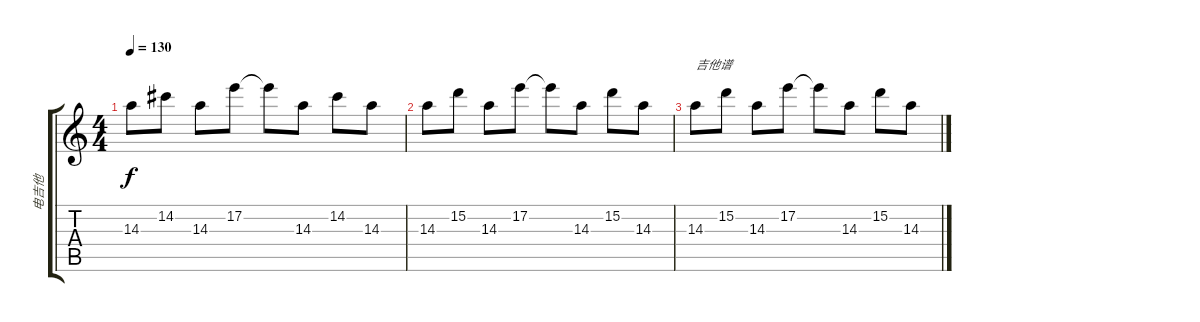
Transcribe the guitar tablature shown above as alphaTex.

\track ("电吉他" "电吉他") {instrument overdrivenguitar}
\staff {score tabs}
\tuning (E4 B3 G3 D3 A2 E2) {hide}
\ts (4 4)
\tempo 130
\clef g2
\ks c
14.3.8{dy f} 14.2.8 14.3.8 17.2.8 17.2{t}.8 14.3.8 14.2.8 14.3.8 |
14.3.8 15.2.8 14.3.8 17.2.8 17.2{t}.8 14.3.8 15.2.8 14.3.8 |
14.3.8{txt "吉他谱"} 15.2.8 14.3.8 17.2.8 17.2{t}.8 14.3.8 15.2.8 14.3.8
